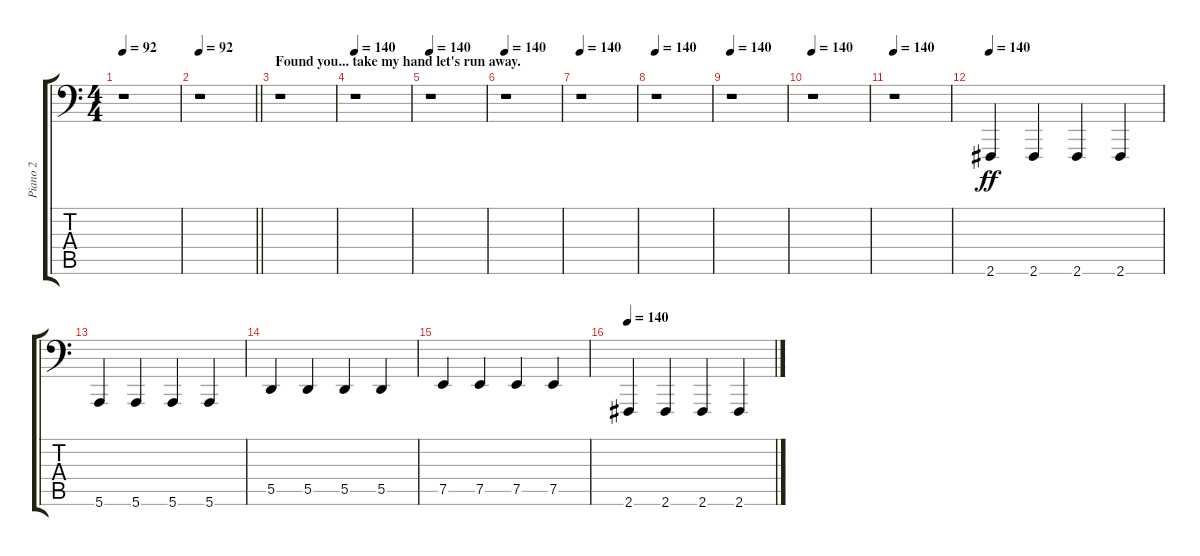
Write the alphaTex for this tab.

\track ("Piano 2" "Piano 2") {instrument acousticgrandpiano}
\staff {score tabs}
\tuning (E3 B2 G2 D2 A1 E1) {hide}
\ts (4 4)
\tempo 92
\clef f4
\ks c
r.1{dy f} |
\tempo 92
\barLineRight lightlight
r.1 |
\section ("" "Found you... take my hand let's run away.")
r.1 |
\tempo 140
r.1 |
\tempo 140
r.1 |
\tempo 140
r.1 |
\tempo 140
r.1 |
\tempo 140
r.1 |
\tempo 140
r.1 |
\tempo 140
r.1 |
\tempo 140
r.1 |
\tempo 140
2.6.4{dy ff} 2.6.4 2.6.4 2.6.4 |
5.6.4 5.6.4 5.6.4 5.6.4 |
5.5.4 5.5.4 5.5.4 5.5.4 |
7.5.4 7.5.4 7.5.4 7.5.4 |
\tempo 140
2.6.4 2.6.4 2.6.4 2.6.4
